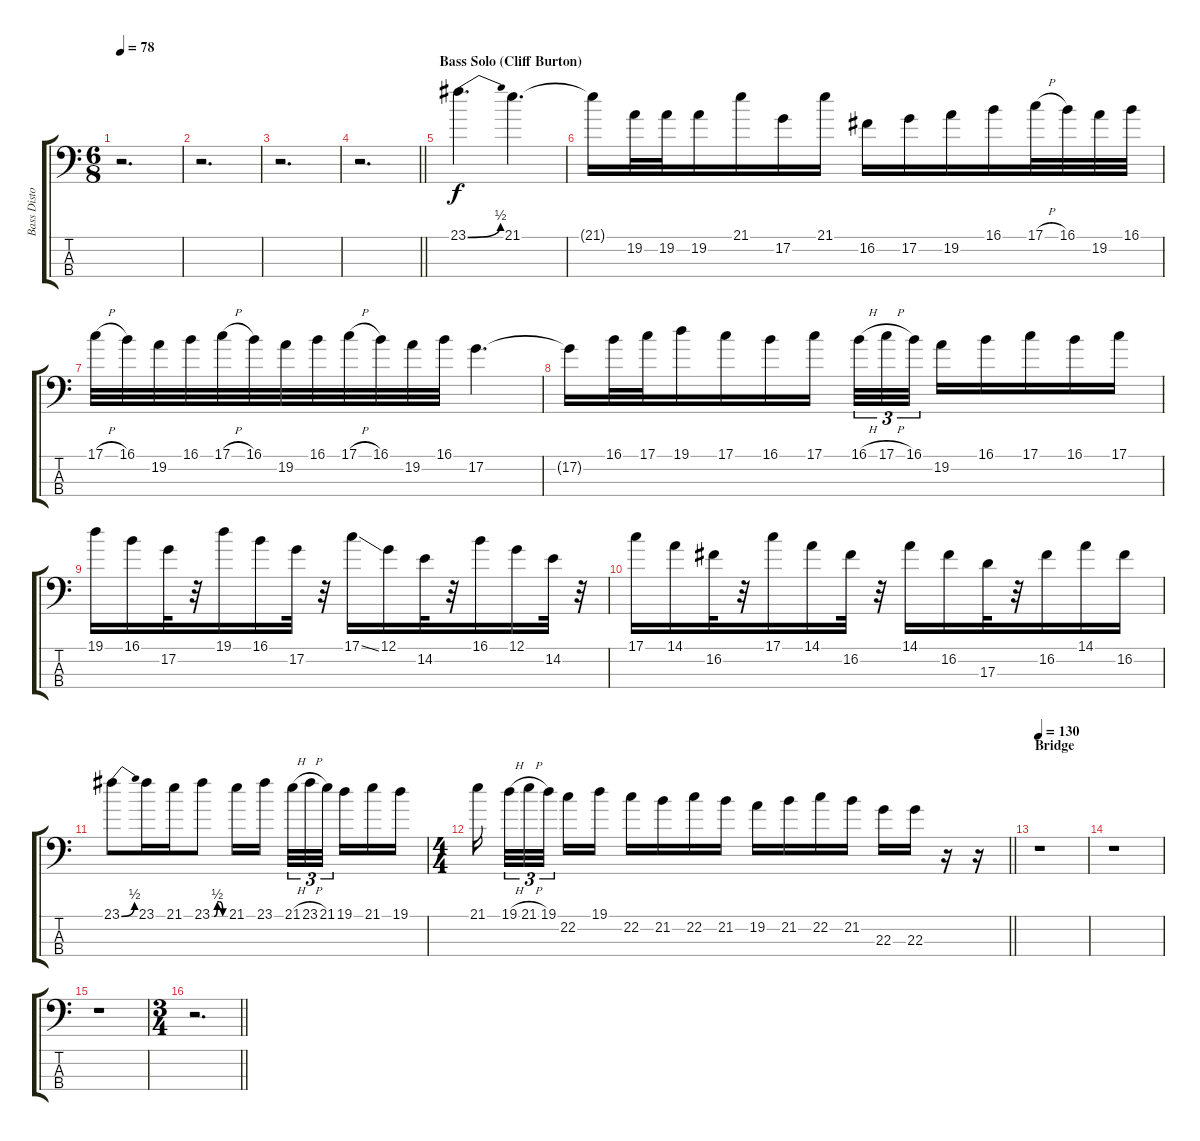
\track ("Bass Distortion Effect I" "Bass Disto") {instrument distortionguitar}
\staff {score tabs}
\tuning (G2 D2 A1 E1) {hide}
\ts (6 8)
\tempo 78
\clef f4
\ks c
r.2{d dy f} |
r.2{d} |
r.2{d} |
\barLineRight lightlight
r.2{d} |
\section ("" "Bass Solo (Cliff Burton)")
23.1{be (bend 0 0 60 2)}.4{d} 21.1.4{d} |
21.1{t}.16 19.2.32 19.2.32 19.2.16 21.1.16 17.2.16 21.1.16 16.2.16 17.2.16 19.2.16 16.1.16 17.1{h}.32 16.1.32 19.2.32 16.1.32 |
17.1{h}.32 16.1.32 19.2.32 16.1.32 17.1{h}.32 16.1.32 19.2.32 16.1.32 17.1{h}.32 16.1.32 19.2.32 16.1.32 17.2.4{d} |
17.2{t}.16 16.1.32 17.1.32 19.1.16 17.1.16 16.1.16 17.1.16 16.1{h}.32{tu (3 2)} 17.1{h}.32{tu (3 2)} 16.1.32{tu (3 2)} 19.2.16 16.1.16 17.1.16 16.1.16 17.1.16 |
19.1.16 16.1.16 17.2.32 r.32 19.1.16 16.1.16 17.2.32 r.32 17.1{ss}.16 12.1.16 14.2.32 r.32 16.1.16 12.1.16 14.2.32 r.32 |
17.1.16 14.1.16 16.2.32 r.32 17.1.16 14.1.16 16.2.32 r.32 14.1.16 16.2.16 17.3.32 r.32 16.2.16 14.1.16 16.2.16 |
23.1{be (bend 0 0 60 2)}.8 23.1.16 21.1.16 23.1{be (custom 0 0 10 0 25 2 35 2 50 0 60 0)}.8 21.1.16 23.1.16 21.1{h}.32{tu (3 2)} 23.1{h}.32{tu (3 2)} 21.1.32{tu (3 2)} 19.1.16 21.1.16 19.1.16 |
\ts (4 4)
\barLineRight lightlight
21.1.16 19.1{h}.32{tu (3 2)} 21.1{h}.32{tu (3 2)} 19.1.32{tu (3 2)} 22.2.16 19.1.16 22.2.16 21.2.16 22.2.16 21.2.16 19.2.16 21.2.16 22.2.16 21.2.16 22.3.16 22.3.16 r.16 r.16 |
\section ("" "Bridge")
\tempo 130
r.1 |
r.1 |
r.1 |
\ts (3 4)
\barLineRight lightlight
r.2{d}
